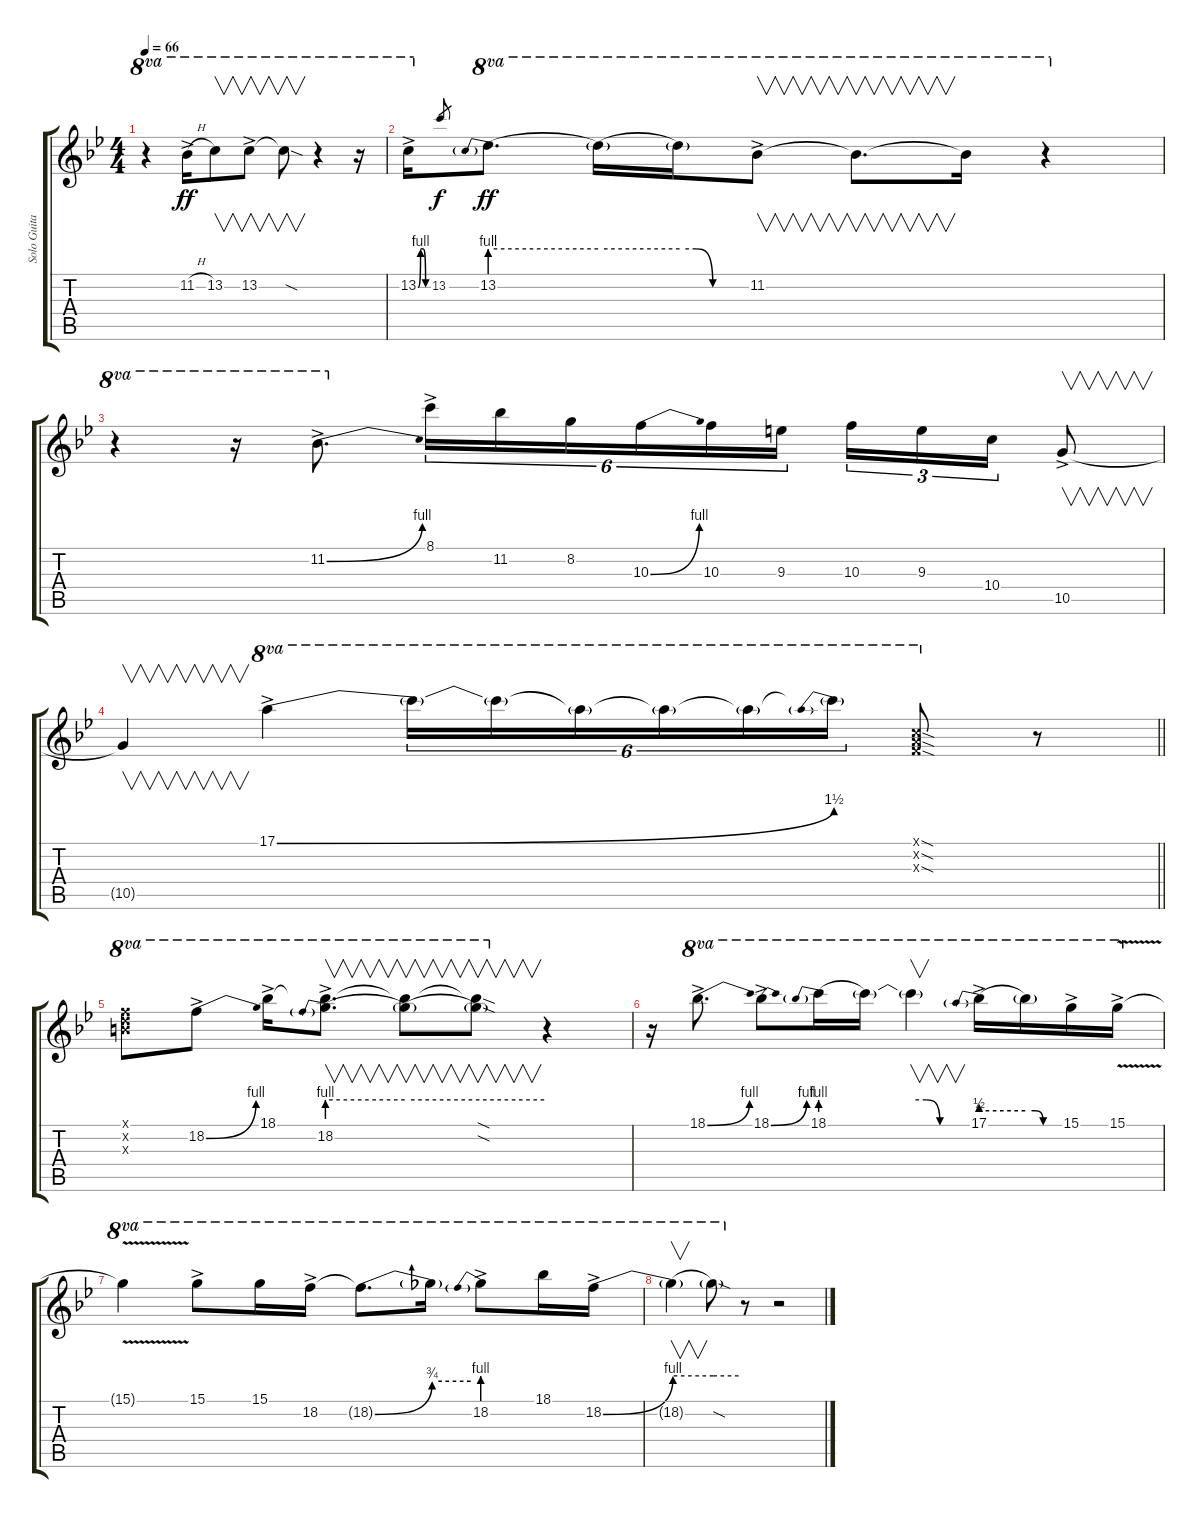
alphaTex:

\track ("Solo Guitar" "Solo Guita") {instrument distortionguitar}
\staff {score tabs}
\tuning (E4 B3 G3 D3 A2 E2) {hide}
\ts (4 4)
\tempo 66
\clef g2
\ks bb
r.4{ot 8va dy f} 11.2{h ac}.16{ot 8va dy ff} 13.2.8{v ot 8va} 13.2{ac}.8{v ot 8va} 13.2{sod t}.8{v ot 8va} r.4{ot 8va} r.16{ot 8va} |
13.2{be (custom 0 0 15 4 30 4 45 0 60 0) ac}.16{ot 8va} 13.2.8{gr dy f} 13.2{be (prebend 0 4 60 4)}.8{d ot 8va dy ff} 13.2{be (hold 0 4 60 4) t}.16{ot 8va} 13.2{be (custom 0 4 15 4 30 0 60 0) t}.16{ot 8va} 11.2{ac}.8{v ot 8va} 11.2{t}.8{v d ot 8va} 11.2{t}.16{ot 8va} r.4{ot 8va} |
r.4{ot 8va} r.16{ot 8va} 11.2{be (bend 0 0 60 4) ac}.8{d ot 8va} 8.1{ac}.16{tu (6 4)} 11.2.16{tu (6 4)} 8.2.16{tu (6 4)} 10.3{be (bend 0 0 60 4)}.16{tu (6 4)} 10.3.16{tu (6 4)} 9.3.16{tu (6 4)} 10.3.16{tu (3 2)} 9.3.16{tu (3 2)} 10.4.16{tu (3 2)} 10.5{ac}.8{v} |
\barLineRight lightlight
10.5{t}.4{v} 17.1{be (bend 0 0 60 6) ac}.4{ot 8va} 17.1{t}.16{tu (6 4) ot 8va} 17.1{t}.16{tu (6 4) ot 8va} 17.1{t}.16{tu (6 4) ot 8va} 17.1{t}.16{tu (6 4) ot 8va} 17.1{t}.16{tu (6 4) ot 8va} 17.1{be (prebend 0 6 60 6) t}.16{tu (6 4) ot 8va} (8.1{sod x} 10.2{sod x} 10.3{sod x}).8{ot 8va} r.8 |
(13.1{x} 15.2{x} 16.3{x}).8{ot 8va} 18.2{be (bend 0 0 60 4) ac}.8{ot 8va} 18.1{ac}.16{ot 8va} (18.1{t} 18.2{be (prebend 0 4 60 4) ac}).8{v d ot 8va} (18.1{t} 18.2{be (hold 0 4 60 4) t}).8{v ot 8va} (18.1{sod t} 18.2{sod t}).8{v ot 8va} r.4 |
r.16 18.1{be (bend 0 0 60 4) ac}.8{d ot 8va} 18.1{be (bend 0 0 60 4) ac}.8{ot 8va} 18.1{be (prebend 0 4 60 4)}.16{ot 8va} 18.1{t}.16{ot 8va} 18.1{be (custom 0 4 15 4 30 0 60 0) t}.4{v ot 8va} 17.1{be (prebend 0 2 60 2) ac}.16{ot 8va} 17.1{be (custom 0 2 15 2 30 0 60 0) t}.16{ot 8va} 15.1{ac}.16{ot 8va} 15.1{v ac}.16{ot 8va} |
15.1{v t}.4{ot 8va} 15.1{ac}.8{ot 8va} 15.1.16{ot 8va} 18.2{ac}.16{ot 8va} 18.2{be (bend 0 0 60 3) t}.8{d ot 8va} 18.2{be (hold 0 3 60 3) t}.16{ot 8va} 18.2{be (prebend 0 4 60 4) ac}.8{ot 8va} 18.1.16{ot 8va} 18.2{be (bend 0 0 60 4) ac}.16{ot 8va} |
18.2{be (hold 0 4 60 4) t}.4{v ot 8va} 18.2{be (hold 0 4 60 4) sod t}.8{ot 8va} r.8 r.2
